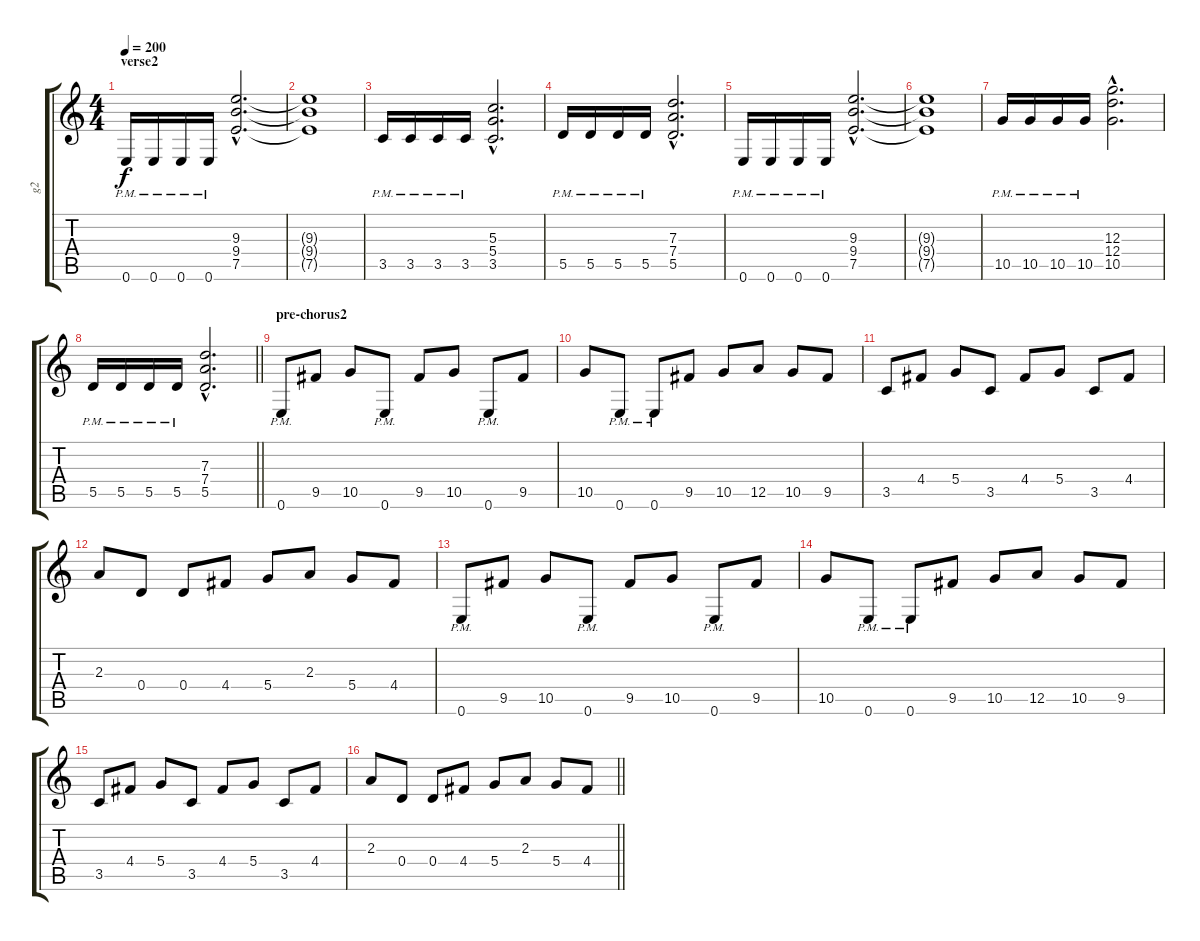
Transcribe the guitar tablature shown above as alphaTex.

\track ("g2" "g2") {instrument distortionguitar}
\staff {score tabs}
\tuning (E4 B3 G3 D3 A2 E2) {hide}
\ts (4 4)
\section ("" "verse2")
\tempo 200
\clef g2
\ks c
0.6{pm}.16{dy f} 0.6{pm}.16 0.6{pm}.16 0.6{pm}.16 (9.3{hac} 9.4{hac} 7.5{hac}).2{d} |
(9.3{t} 9.4{t} 7.5{t}).1 |
3.5{pm}.16 3.5{pm}.16 3.5{pm}.16 3.5{pm}.16 (5.3{hac} 5.4{hac} 3.5{hac}).2{d} |
5.5{pm}.16 5.5{pm}.16 5.5{pm}.16 5.5{pm}.16 (7.3{hac} 7.4{hac} 5.5{hac}).2{d} |
0.6{pm}.16 0.6{pm}.16 0.6{pm}.16 0.6{pm}.16 (9.3{hac} 9.4{hac} 7.5{hac}).2{d} |
(9.3{t} 9.4{t} 7.5{t}).1 |
10.5{pm}.16 10.5{pm}.16 10.5{pm}.16 10.5{pm}.16 (12.3{hac} 12.4{hac} 10.5{hac}).2{d} |
\barLineRight lightlight
5.5{pm}.16 5.5{pm}.16 5.5{pm}.16 5.5{pm}.16 (7.3{hac} 7.4{hac} 5.5{hac}).2{d} |
\section ("" "pre-chorus2")
0.6{pm}.8 9.5.8 10.5.8 0.6{pm}.8 9.5.8 10.5.8 0.6{pm}.8 9.5.8 |
10.5.8 0.6{pm}.8 0.6{pm}.8 9.5.8 10.5.8 12.5.8 10.5.8 9.5.8 |
3.5.8 4.4.8 5.4.8 3.5.8 4.4.8 5.4.8 3.5.8 4.4.8 |
2.3.8 0.4.8 0.4.8 4.4.8 5.4.8 2.3.8 5.4.8 4.4.8 |
0.6{pm}.8 9.5.8 10.5.8 0.6{pm}.8 9.5.8 10.5.8 0.6{pm}.8 9.5.8 |
10.5.8 0.6{pm}.8 0.6{pm}.8 9.5.8 10.5.8 12.5.8 10.5.8 9.5.8 |
3.5.8 4.4.8 5.4.8 3.5.8 4.4.8 5.4.8 3.5.8 4.4.8 |
\barLineRight lightlight
2.3.8 0.4.8 0.4.8 4.4.8 5.4.8 2.3.8 5.4.8 4.4.8
